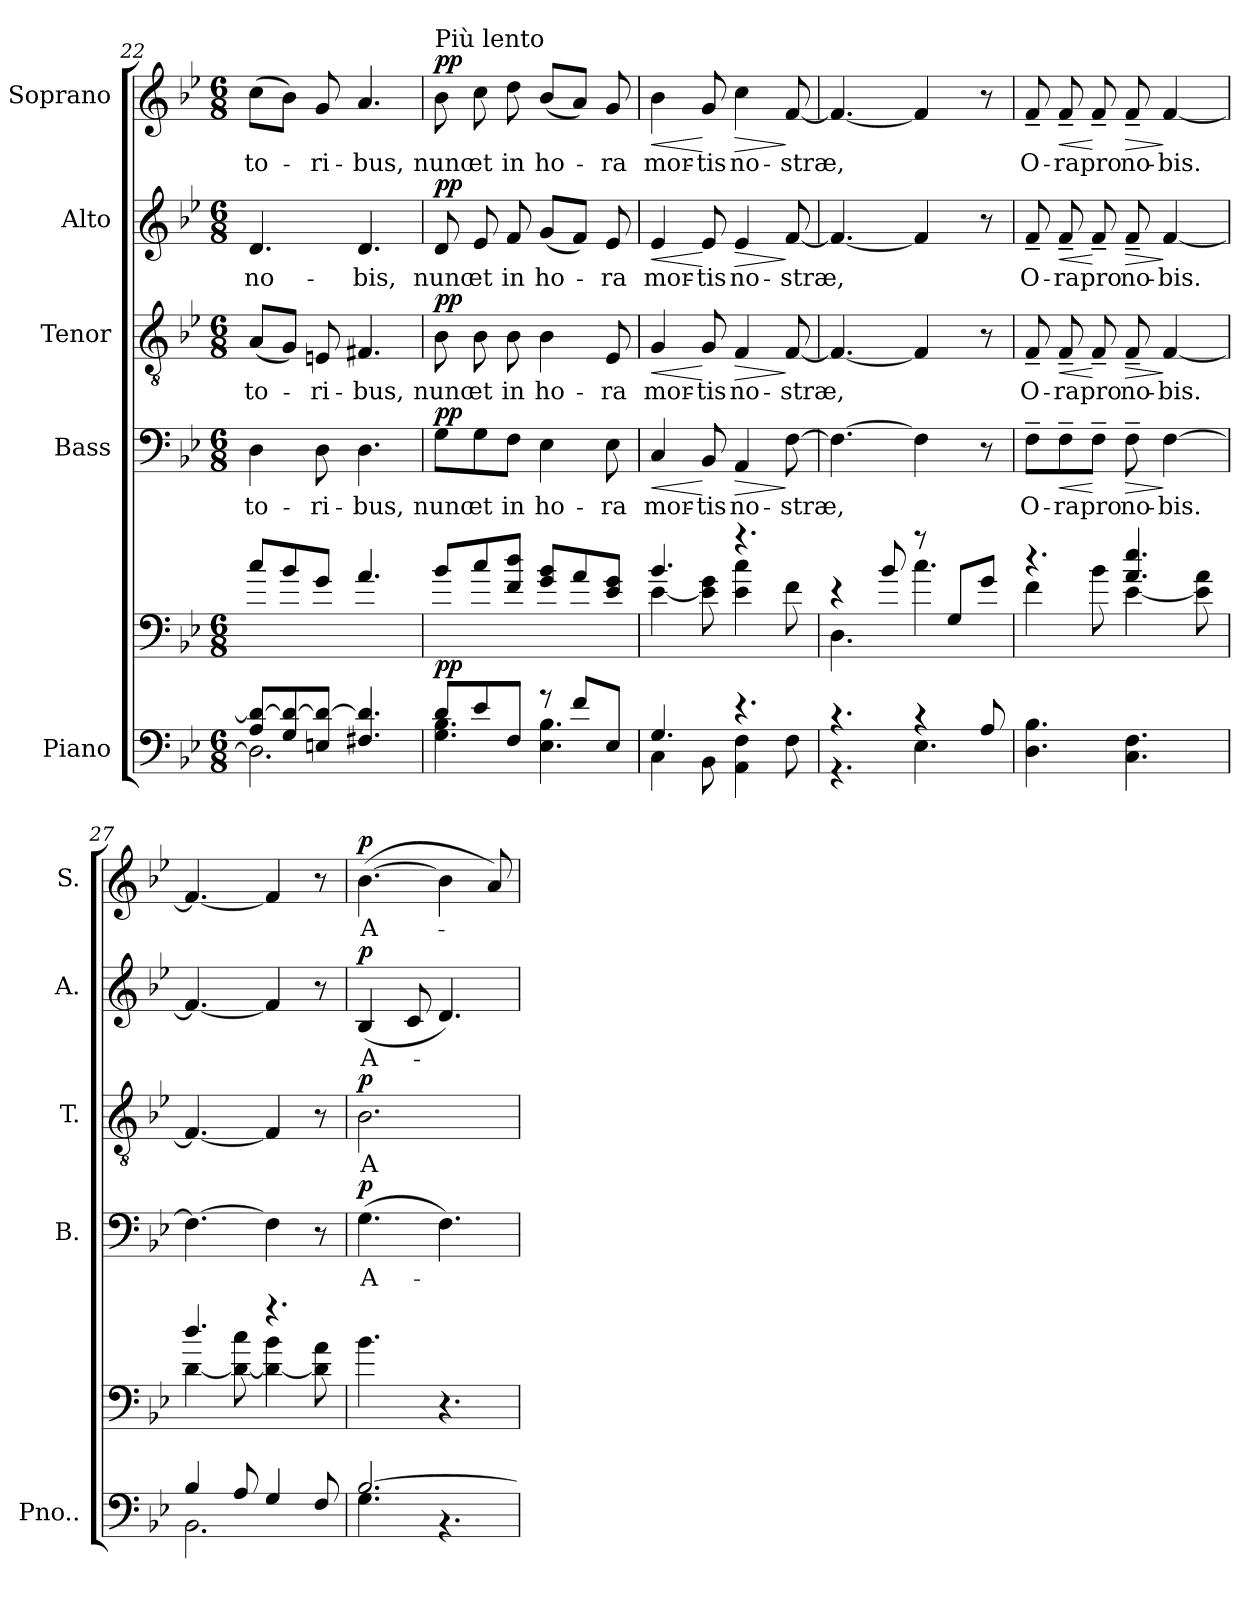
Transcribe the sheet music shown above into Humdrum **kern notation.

**kern	**kern	**dynam	**kern	**text	**dynam	**kern	**text	**dynam	**kern	**text	**dynam	**kern	**text	**dynam
*part5	*part5	*part5	*part4	*part4	*part4	*part3	*part3	*part3	*part2	*part2	*part2	*part1	*part1	*part1
*staff6	*staff5	*staff5/6	*staff4	*staff4	*staff4	*staff3	*staff3	*staff3	*staff2	*staff2	*staff2	*staff1	*staff1	*staff1
*I"Piano	*	*	*I"Bass	*	*	*I"Tenor	*	*	*I"Alto	*	*	*I"Soprano	*	*
*I'Pno..	*	*	*I'B.	*	*	*I'T.	*	*	*I'A.	*	*	*I'S.	*	*
*clefF4	*clefF4	*	*clefF4	*	*	*clefGv2	*	*	*clefG2	*	*	*clefG2	*	*
*k[b-e-]	*k[b-e-]	*	*k[b-e-]	*	*	*k[b-e-]	*	*	*k[b-e-]	*	*	*k[b-e-]	*	*
*M6/8	*M6/8	*	*M6/8	*	*	*M6/8	*	*	*M6/8	*	*	*M6/8	*	*
=22	=22	=22	=22	=22	=22	=22	=22	=22	=22	=22	=22	=22	=22	=22
*^	*	*	*	*	*	*	*	*	*	*	*	*	*	*
!	!	!	!	!	!LO:LY:b	!	!	!LO:LY:b	!	!	!LO:LY:b	!	!	!LO:LY:b	!
8A/ 8d/_L	2.D\]	8cc/L	.	4D\	-to-	.	(<8A/L	-to-	.	4.d/	no-	.	(>8cc\L	-to-	.
8G/ 8d/_	.	8b-/	.	.	.	.	8G/J)	.	.	.	.	.	8b-\J)	.	.
!	!	!	!	!	!LO:LY:b	!	!	!LO:LY:b	!	!	!	!	!	!LO:LY:b	!
8En/ 8d/_J	.	8g/J	.	8D\	-ri-	.	8En/	-ri-	.	.	.	.	8g/	-ri-	.
!	!	!	!	!	!LO:LY:b	!	!	!LO:LY:b	!	!	!LO:LY:b	!	!	!LO:LY:b	!
4.F#X/ 4.d/]	.	4.a/	.	4.D\	-bus,	.	4.F#X/	-bus,	.	4.d/	-bis,	.	4.a/	-bus,	.
=23	=23	=23	=23	=23	=23	=23	=23	=23	=23	=23	=23	=23	=23	=23	=23
*	*	*	*	*	*	*	*	*	*	*	*	*	*MM40	*	*
!	!	!	!	!	!	!	!	!	!	!	!	!	!LO:TX:t=Più lento	!	!
!	!	!	!LO:DY:a=2	!	!LO:LY:b	!LO:DY:a	!	!LO:LY:b	!LO:DY:a	!	!LO:LY:b	!LO:DY:a	!	!LO:LY:b	!LO:DY:a
8d/L	4.G\ 4.B-\	8b-/L	pp	8G\L	nunc	pp	8B-\	nunc	pp	8d/	nunc	pp	8b-\	nunc	pp
!	!	!	!	!	!LO:LY:b	!	!	!LO:LY:b	!	!	!LO:LY:b	!	!	!LO:LY:b	!
8e-/	.	8cc/	.	8G\	et	.	8B-\	et	.	8e-/	et	.	8cc\	et	.
!	!	!	!	!	!LO:LY:b	!	!	!LO:LY:b	!	!	!LO:LY:b	!	!	!LO:LY:b	!
8F/J	.	8f/ 8dd/J	.	8F\J	in	.	8B-\	in	.	8f/	in	.	8dd\	in	.
!	!	!	!	!	!LO:LY:b	!	!	!LO:LY:b	!	!	!LO:LY:b	!	!	!LO:LY:b	!
8r	4.E-\ 4.B-\	8g/ 8b-/L	.	4E-\	ho-	.	4B-\	ho-	.	(<8g/L	ho-	.	(<8b-/L	ho-	.
8f/L	.	8a/	.	.	.	.	.	.	.	8f/J)	.	.	8a/J)	.	.
!	!	!	!	!	!LO:LY:b	!	!	!LO:LY:b	!	!	!LO:LY:b	!	!	!LO:LY:b	!
8E-/J	.	8e-/ 8g/J	.	8E-\	-ra	.	8E-/	-ra	.	8e-/	-ra	.	8g/	-ra	.
=24	=24	=24	=24	=24	=24	=24	=24	=24	=24	=24	=24	=24	=24	=24	=24
*	*	*^	*	*	*	*	*	*	*	*	*	*	*	*	*
!	!	!	!	!	!	!LO:LY:b	!LO:HP:b	!	!LO:LY:b	!LO:HP:b	!	!LO:LY:b	!LO:HP:b	!	!LO:LY:b	!LO:HP:b
4.G/	4C\	4.b-/	[4e-\	.	4C/	mor-	<	4G/	mor-	<	4e-/	mor-	<	4b-\	mor-	<
!	!	!	!	!	!	!LO:LY:b	!	!	!LO:LY:b	!	!	!LO:LY:b	!	!	!LO:LY:b	!
.	8BB-\	.	8e-\] 8g\	.	8BB-/	-tis	[	8G/	-tis	[	8e-/	-tis	[	8g/	-tis	[
!	!	!	!	!	!	!LO:LY:b	!LO:HP:b	!	!LO:LY:b	!LO:HP:b	!	!LO:LY:b	!LO:HP:b	!	!LO:LY:b	!LO:HP:b
4.r	4AA\ 4F\	4.r	4e-\ 4cc\	.	4AA/	no-	>	4F/	no-	>	4e-/	no-	>	4cc\	no-	>
!	!	!	!	!	!	!LO:LY:b	!	!	!LO:LY:b	!	!	!LO:LY:b	!	!	!LO:LY:b	!
.	8F\	.	8f\	.	[8F\	-stræ,	]	[8F/	-stræ,	]	[8f/	-stræ,	]	[8f/	-stræ,	]
=25	=25	=25	=25	=25	=25	=25	=25	=25	=25	=25	=25	=25	=25	=25	=25	=25
4.r	4.r	4r	4.D\	.	4.F\_	.	.	4.F/_	.	.	4.f/_	.	.	4.f/_	.	.
.	.	8b-/	.	.	.	.	.	.	.	.	.	.	.	.	.	.
4r	4.E-\	8r	4.cc\	.	4F\]	.	.	4F/]	.	.	4f/]	.	.	4f/]	.	.
.	.	8G/L	.	.	.	.	.	.	.	.	.	.	.	.	.	.
8A/	.	8g/J	.	.	8r	.	.	8r	.	.	8r	.	.	8r	.	.
*v	*v	*	*	*	*	*	*	*	*	*	*	*	*	*	*	*
!!LO:LB:g=z
=26	=26	=26	=26	=26	=26	=26	=26	=26	=26	=26	=26	=26	=26	=26	=26
!	!	!	!	!	!LO:LY:b	!	!	!LO:LY:b	!	!	!LO:LY:b	!	!	!LO:LY:b	!
4.D\ 4.B-\	4.r	4f\	.	8F~\L	O-	.	8F~/	O-	.	8f~/	O-	.	8f~/	O-	.
!	!	!	!	!	!LO:LY:b	!LO:HP:b	!	!LO:LY:b	!LO:HP:b	!	!LO:LY:b	!LO:HP:b	!	!LO:LY:b	!LO:HP:b
.	.	.	.	8F~\	-ra	<	8F~/	-ra	<	8f~/	-ra	<	8f~/	-ra	<
!	!	!	!	!	!LO:LY:b	!	!	!LO:LY:b	!	!	!LO:LY:b	!	!	!LO:LY:b	!
.	.	8b-\	.	8F~\J	pro	[	8F~/	pro	[	8f~/	pro	[	8f~/	pro	[
!	!	!	!	!	!LO:LY:b	!LO:HP:b	!	!LO:LY:b	!LO:HP:b	!	!LO:LY:b	!LO:HP:b	!	!LO:LY:b	!LO:HP:b
4.C\ 4.F\	4.a/ 4.ee-/	[4e-\	.	8F~\	no-	>	8F~/	no-	>	8f~/	no-	>	8f~/	no-	>
!	!	!	!	!	!LO:LY:b	!	!	!LO:LY:b	!	!	!LO:LY:b	!	!	!LO:LY:b	!
.	.	.	.	[4F\	-bis.	]	[4F/	-bis.	]	[4f/	-bis.	]	[4f/	-bis.	]
.	.	8e-\] 8a\	.	.	.	.	.	.	.	.	.	.	.	.	.
=27	=27	=27	=27	=27	=27	=27	=27	=27	=27	=27	=27	=27	=27	=27	=27
*^	*	*	*	*	*	*	*	*	*	*	*	*	*	*	*
4B-/	2.BB-\	4.dd/	[4d\	.	4.F\_	.	.	4.F/_	.	.	4.f/_	.	.	4.f/_	.	.
8A/	.	.	8d\_ 8cc\	.	.	.	.	.	.	.	.	.	.	.	.	.
4G/	.	4.r	4d\_ 4b-\	.	4F\]	.	.	4F/]	.	.	4f/]	.	.	4f/]	.	.
8F/	.	.	8d\] 8a\	.	8r	.	.	8r	.	.	8r	.	.	8r	.	.
=28	=28	=28	=28	=28	=28	=28	=28	=28	=28	=28	=28	=28	=28	=28	=28	=28
!	!	!	!	!	!	!LO:LY:b	!LO:DY:a	!	!LO:LY:b	!LO:DY:a	!	!LO:LY:b	!LO:DY:a	!	!LO:LY:b	!LO:DY:a
*	*	*v	*v	*	*	*	*	*	*	*	*	*	*	*	*	*
[2.B-/	4.G\	4.b-\	.	(>4.G\	A-	p	2.B-\	A-	p	(<4B-/	A-	p	(>[4.b-\	A-	p
.	.	.	.	.	.	.	.	.	.	8c/	.	.	.	.	.
.	4.r	4.r	.	4.F\)	.	.	.	.	.	4.d/)	.	.	4b-\]	.	.
.	.	.	.	.	.	.	.	.	.	.	.	.	8a/)	.	.
*v	*v	*	*	*	*	*	*	*	*	*	*	*	*	*	*
=	=	=	=	=	=	=	=	=	=	=	=	=	=	=
*-	*-	*-	*-	*-	*-	*-	*-	*-	*-	*-	*-	*-	*-	*-
